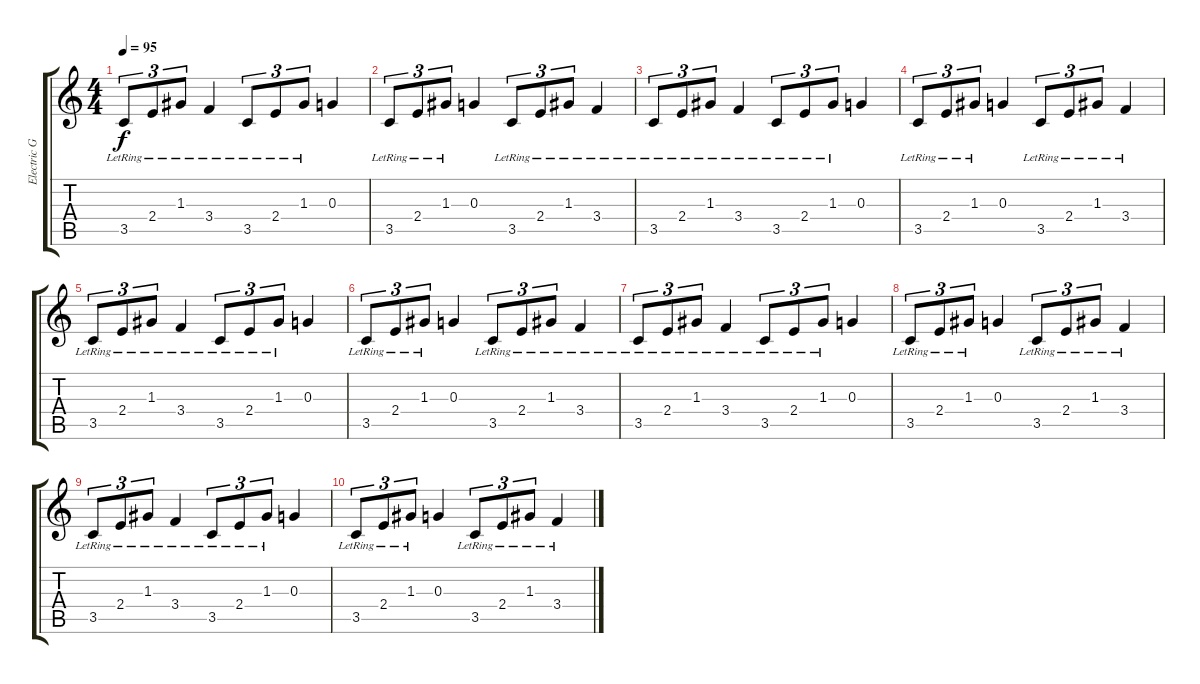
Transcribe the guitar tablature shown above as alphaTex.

\track ("Electric Guitar 2" "Electric G") {instrument distortionguitar}
\staff {score tabs}
\tuning (E4 B3 G3 D3 A2 E2) {hide}
\ts (4 4)
\tempo 95
\clef g2
\ks c
3.5{lr}.8{tu (3 2) dy f} 2.4{lr}.8{tu (3 2)} 1.3{lr}.8{tu (3 2)} 3.4{lr}.4 3.5{lr}.8{tu (3 2)} 2.4{lr}.8{tu (3 2)} 1.3{lr}.8{tu (3 2)} 0.3.4 |
3.5{lr}.8{tu (3 2)} 2.4{lr}.8{tu (3 2)} 1.3{lr}.8{tu (3 2)} 0.3.4 3.5{lr}.8{tu (3 2)} 2.4{lr}.8{tu (3 2)} 1.3{lr}.8{tu (3 2)} 3.4{lr}.4 |
3.5{lr}.8{tu (3 2)} 2.4{lr}.8{tu (3 2)} 1.3{lr}.8{tu (3 2)} 3.4{lr}.4 3.5{lr}.8{tu (3 2)} 2.4{lr}.8{tu (3 2)} 1.3{lr}.8{tu (3 2)} 0.3.4 |
3.5{lr}.8{tu (3 2)} 2.4{lr}.8{tu (3 2)} 1.3{lr}.8{tu (3 2)} 0.3.4 3.5{lr}.8{tu (3 2)} 2.4{lr}.8{tu (3 2)} 1.3{lr}.8{tu (3 2)} 3.4{lr}.4 |
3.5{lr}.8{tu (3 2)} 2.4{lr}.8{tu (3 2)} 1.3{lr}.8{tu (3 2)} 3.4{lr}.4 3.5{lr}.8{tu (3 2)} 2.4{lr}.8{tu (3 2)} 1.3{lr}.8{tu (3 2)} 0.3.4 |
3.5{lr}.8{tu (3 2)} 2.4{lr}.8{tu (3 2)} 1.3{lr}.8{tu (3 2)} 0.3.4 3.5{lr}.8{tu (3 2)} 2.4{lr}.8{tu (3 2)} 1.3{lr}.8{tu (3 2)} 3.4{lr}.4 |
3.5{lr}.8{tu (3 2)} 2.4{lr}.8{tu (3 2)} 1.3{lr}.8{tu (3 2)} 3.4{lr}.4 3.5{lr}.8{tu (3 2)} 2.4{lr}.8{tu (3 2)} 1.3{lr}.8{tu (3 2)} 0.3.4 |
3.5{lr}.8{tu (3 2)} 2.4{lr}.8{tu (3 2)} 1.3{lr}.8{tu (3 2)} 0.3.4 3.5{lr}.8{tu (3 2)} 2.4{lr}.8{tu (3 2)} 1.3{lr}.8{tu (3 2)} 3.4{lr}.4 |
3.5{lr}.8{tu (3 2)} 2.4{lr}.8{tu (3 2)} 1.3{lr}.8{tu (3 2)} 3.4{lr}.4 3.5{lr}.8{tu (3 2)} 2.4{lr}.8{tu (3 2)} 1.3{lr}.8{tu (3 2)} 0.3.4 |
3.5{lr}.8{tu (3 2)} 2.4{lr}.8{tu (3 2)} 1.3{lr}.8{tu (3 2)} 0.3.4 3.5{lr}.8{tu (3 2)} 2.4{lr}.8{tu (3 2)} 1.3{lr}.8{tu (3 2)} 3.4{lr}.4
